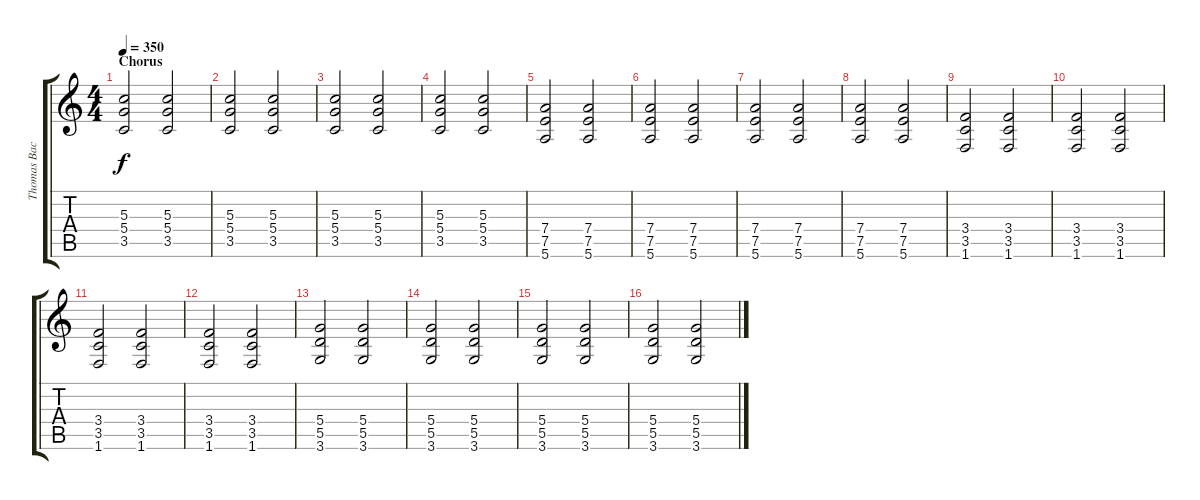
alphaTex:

\track ("Thomas Bacon - Lead Guitar" "Thomas Bac") {instrument overdrivenguitar}
\staff {score tabs}
\tuning (E4 B3 G3 D3 A2 E2) {hide}
\ts (4 4)
\section ("" "Chorus")
\tempo 350
\clef g2
\ks c
(5.3 5.4 3.5).2{dy f} (5.3 5.4 3.5).2 |
(5.3 5.4 3.5).2 (5.3 5.4 3.5).2 |
(5.3 5.4 3.5).2 (5.3 5.4 3.5).2 |
(5.3 5.4 3.5).2 (5.3 5.4 3.5).2 |
(7.4 7.5 5.6).2 (7.4 7.5 5.6).2 |
(7.4 7.5 5.6).2 (7.4 7.5 5.6).2 |
(7.4 7.5 5.6).2 (7.4 7.5 5.6).2 |
(7.4 7.5 5.6).2 (7.4 7.5 5.6).2 |
(3.4 3.5 1.6).2 (3.4 3.5 1.6).2 |
(3.4 3.5 1.6).2 (3.4 3.5 1.6).2 |
(3.4 3.5 1.6).2 (3.4 3.5 1.6).2 |
(3.4 3.5 1.6).2 (3.4 3.5 1.6).2 |
(5.4 5.5 3.6).2 (5.4 5.5 3.6).2 |
(5.4 5.5 3.6).2 (5.4 5.5 3.6).2 |
(5.4 5.5 3.6).2 (5.4 5.5 3.6).2 |
(5.4 5.5 3.6).2 (5.4 5.5 3.6).2
